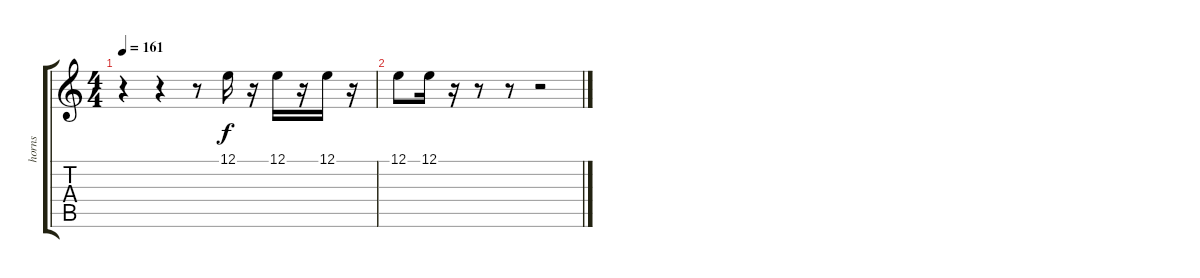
\track ("horns" "horns") {instrument trumpet}
\staff {score tabs}
\tuning (E4 B3 G3 D3 A2 E2) {hide}
\ts (4 4)
\tempo 161
\clef g2
\ks c
r.4{dy f} r.4 r.8 12.1.16 r.16 12.1.16 r.16 12.1.16 r.16 |
12.1.8 12.1.16 r.16 r.8 r.8 r.2
